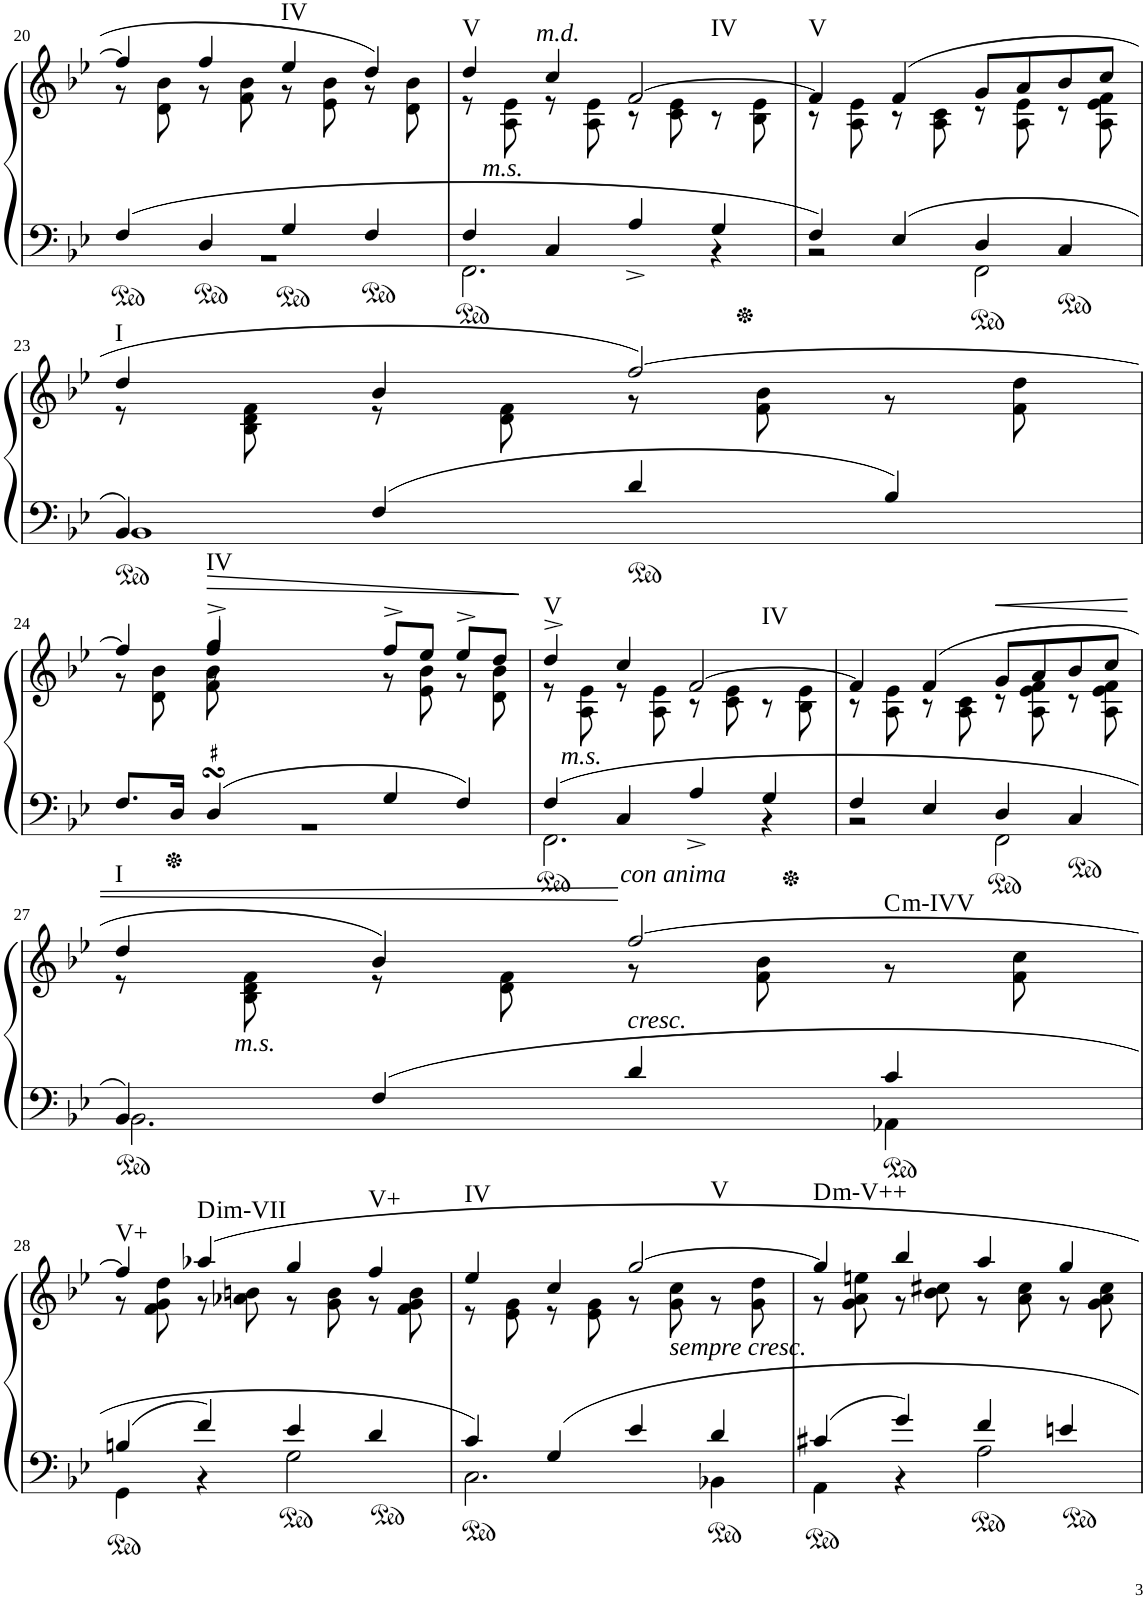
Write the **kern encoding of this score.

**kern	**kern	**dynam	**harte
*part1	*part1	*part1	*part1
*staff2	*staff1	*staff1/2	*
*I"Piano	*	*	*
*I'Pno	*	*	*
!!LO:PB:g=z
*clefF4	*clefG2	*	*
*k[b-e-]	*k[b-e-]	*	*
*M4/4	*M4/4	*	*
*met(c)	*met(c)	*	*
=20	=20	=20	=20
*^	*^	*	*
4F^/	1r	4ff/]	8r	.	.
.	.	.	8d\ 8b-\	.	.
4D^/	.	4ff^/	8r	.	.
.	.	.	8f\ 8b-\	.	.
!	!	!	!	!	!LO:H:kt=IV
4G^/	.	4ee-^/	8r	.	N
.	.	.	8e-\ 8b-\	.	.
4F^/	.	4dd^/	8r	.	.
.	.	.	8d\ 8b-\	.	.
=21	=21	=21	=21	=21	=21
!	!	!	!	!	!LO:H:kt=V
4F^/	2.FF^\	4dd^/	8r	.	N
!	!	!	!LO:TX:b:i:t=m.s.	!	!
.	.	.	8A\ 8e-\	.	.
!	!	!LO:TX:a:i:t=m.d.	!	!	!
4C^/	.	4cc^/	8r	.	.
.	.	.	8A\ 8e-\	.	.
4A^</	.	[2f^/	8r	.	.
.	.	.	8c\ 8e-\	.	.
!	!	!	!	!	!LO:H:kt=IV
4G^/	4r	.	8r	.	N
.	.	.	8B-\ 8e-\	.	.
=22	=22	=22	=22	=22	=22
!	!	!	!	!	!LO:H:kt=V
4F^/	2r	4f/]	8r	.	N
.	.	.	8A\ 8e-\	.	.
4E-^/	.	(4f^/	8r	.	.
.	.	.	8A\ 8c\	.	.
4D^/	2FF^\	8g^/L	8r	.	.
.	.	8a^/	8A\ 8e-\	.	.
4C^/	.	8b-^/	8r	.	.
.	.	8cc^/J	8A\ 8e-\ 8f\	.	.
!!LO:LB:g=z	!!
=23	=23	=23	=23	=23	=23
!	!	!	!	!	!LO:H:kt=I
4BB-^/	1BB-^	4dd^/	8r	.	N
.	.	.	8B-\ 8d\ 8f\	.	.
4F^/	.	4b-^/	8r	.	.
.	.	.	8d\ 8f\	.	.
4d^/	.	[2ff^/)	8r	.	.
.	.	.	8f\ 8b-\	.	.
4B-^/	.	.	8r	.	.
.	.	.	8f\ 8dd\	.	.
!!LO:LB:g=z	!!
=24	=24	=24	=24	=24	=24
*	*^	*	*	*	*
8.F^/L	1r	4ryy	4ff/]	8r	.	.
.	.	.	.	8d\ 8b-\	.	.
16D^/Jk	.	.	.	.	.	.
!	!	!	!	!	!LO:HP:b	!LO:H:kt=IV
4DsSsS/	.	16E-^!	8gg^/L	8r	>	N
.	.	16D^!	.	.	.	.
.	.	16C#X^!	8ff^/J	8f\ 8b-\	.	.
.	.	16D^!	.	.	.	.
4G^/	.	2ryy	8ff^/L	8r	.	.
.	.	.	8ee-^/J	8e-\ 8b-\	.	.
4F^/	.	.	8ee-^/L	8r	.	.
.	.	.	8dd^/J	8d\ 8b-\	.	.
*v	*v	*v	*	*	*	*
*	*v	*v	*	*
.	.	]	.
=25	=25	=25	=25
*^	*^	*	*
!	!	!	!	!	!LO:H:kt=V
4F^/	2.FF^\	4dd^/	8r	.	N
!	!	!	!LO:TX:b:i:t=m.s.	!	!
.	.	.	8A\ 8e-\	.	.
4C^/	.	4cc^/	8r	.	.
.	.	.	8A\ 8e-\	.	.
4A^</	.	[2f^/	8r	.	.
.	.	.	8c\ 8e-\	.	.
!	!	!	!	!	!LO:H:kt=IV
4G^/	4r	.	8r	.	N
.	.	.	8B-\ 8e-\	.	.
=26	=26	=26	=26	=26	=26
4F^/	2r	4f/]	8r	.	.
.	.	.	8A\ 8e-\	.	.
4E-^/	.	(4f^/	8r	.	.
.	.	.	8A\ 8c\	.	.
!	!	!	!	!LO:HP:b	!
4D^/	2FF^\	8g^/L	8r	<	.
.	.	8a^/	8A\ 8e-\ 8f\	.	.
4C^/	.	8b-^/	8r	.	.
.	.	8cc^/J	8A\ 8e-\ 8f\	.	.
!!LO:LB:g=z	!!
=27	=27	=27	=27	=27	=27
!	!	!	!	!	!LO:H:kt=I
4BB-^/	2.BB-^\	4dd^/	8r	.	N
!	!	!	!LO:TX:b:i:t=m.s.	!	!
.	.	.	8B-\ 8d\ 8f\	.	.
4F^/	.	4b-^/)	8r	.	.
.	.	.	8d\ 8f\	.	.
!	!	!LO:TX:a:i:t=con anima	!	!	!
!	!	!LO:TX:b:i:t=cresc.	!	!	!
4d^/	.	[2ff^/	8r	[	.
.	.	.	8f\ 8b-\	.	.
!	!	!	!	!	!LO:H:kt=m
4c^/	4AA-X^\	.	8r	.	C:min
.	.	.	8f\ 8cc\	.	.
!!LO:LB:g=z	!!
=28	=28	=28	=28	=28	=28
!	!	!	!	!	!LO:H:kt=V+
4Bn^/	4GG^\	4ff/]	8r	.	N
.	.	.	8f\ 8g\ 8dd\	.	.
4f^/	4r	4aa-X^/	8r	.	D:maj
.	.	.	8a-X\ 8bn\	.	.
4e-^/	2G^\	4gg^/	8r	.	.
.	.	.	8g\ 8b\	.	.
!	!	!	!	!	!LO:H:kt=V+
4d^/	.	4ff^/	8r	.	N
.	.	.	8f\ 8g\ 8b\	.	.
=29	=29	=29	=29	=29	=29
!	!	!	!	!	!LO:H:kt=IV
4c^/	2.C^\	4ee-^/	8r	.	N
.	.	.	8e-\ 8g\	.	.
4G^/	.	4cc^/	8r	.	.
.	.	.	8e-\ 8g\	.	.
4e-^/	.	[2gg^/	8r	.	.
!	!	!	!LO:TX:b:i:t=sempre cresc.	!	!
.	.	.	8g\ 8cc\	.	.
!	!	!	!	!	!LO:H:kt=V
4d^/	4BB-X^\	.	8r	.	N
.	.	.	8g\ 8dd\	.	.
=30	=30	=30	=30	=30	=30
!	!	!	!	!	!LO:H:kt=m
4c#X^/	4AA^\	4gg/]	8r	.	D:(b3,#5)
.	.	.	8g\ 8a\ 8een\	.	.
4g^/	4r	4bb-^/	8r	.	.
.	.	.	8b-\ 8cc#X\	.	.
4f^/	2A^\	4aa^/	8r	.	.
.	.	.	8a\ 8cc#\	.	.
4en^/	.	4gg^/	8r	.	.
.	.	.	8g\ 8a\ 8cc#\	.	.
*v	*v	*	*	*	*
*	*v	*v	*	*
=	=	=	=
*-	*-	*-	*-
